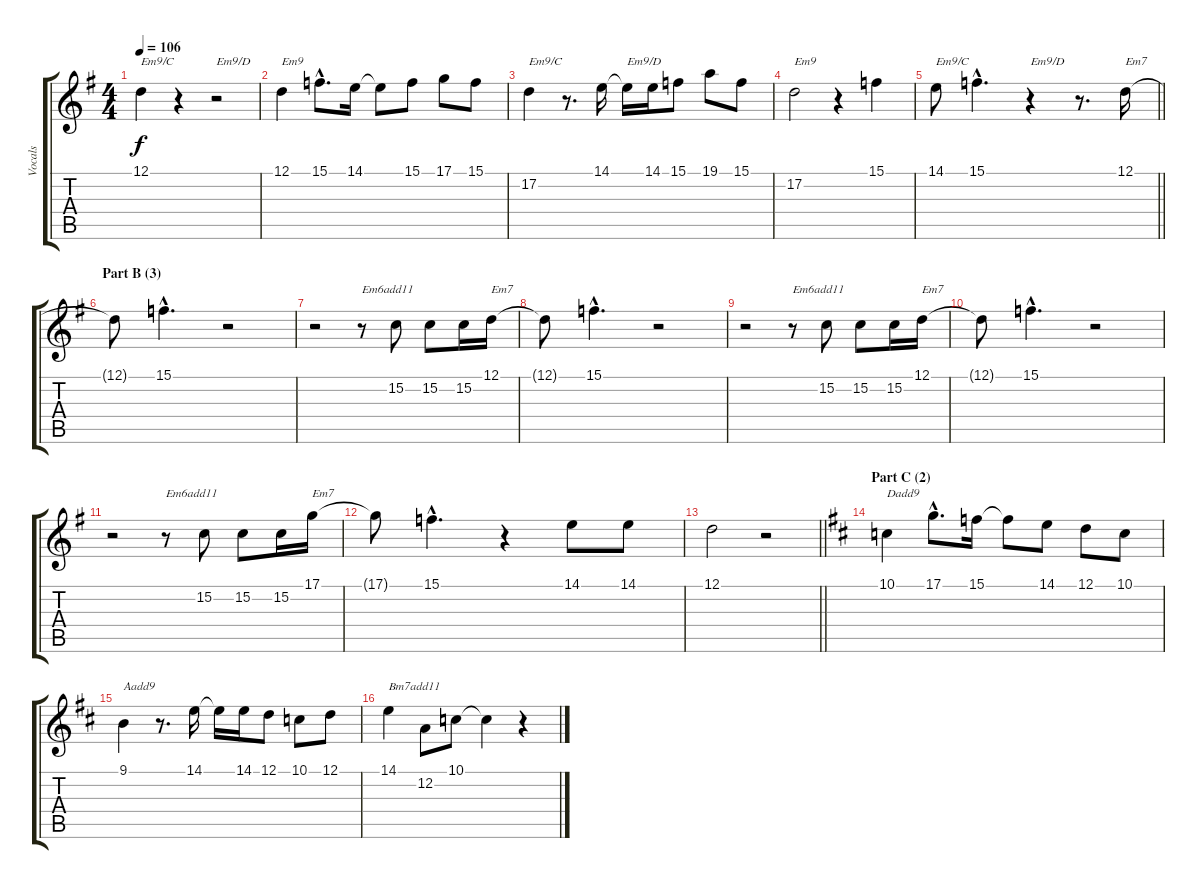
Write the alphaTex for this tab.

\track ("Vocals" "Vocals") {instrument trumpet}
\staff {score tabs}
\tuning (D4 A3 F3 C3 G2 D2) {hide}
\ts (4 4)
\tempo 106
\clef g2
\ks g
12.1{t}.4{txt "Em9/C" dy f} r.4 r.2{txt "Em9/D"} |
12.1.4{txt "Em9"} 15.1{hac}.8{d} 14.1.16 14.1{t}.8 15.1.8 17.1.8 15.1.8 |
17.2.4{txt "Em9/C"} r.8{d} 14.1.16 14.1{t}.16{txt "Em9/D"} 14.1.16 15.1.8 19.1.8 15.1.8 |
17.2.2{txt "Em9"} r.4 15.1.4 |
\barLineRight lightlight
14.1.8{txt "Em9/C"} 15.1{hac}.4{d} r.4{txt "Em9/D"} r.8{d} 12.1.16{txt "Em7"} |
\section ("" "Part B (3)")
12.1{t}.8 15.1{hac}.4{d} r.2 |
r.2 r.8{txt "Em6add11"} 15.2.8 15.2.8 15.2.16 12.1.16{txt "Em7"} |
12.1{t}.8 15.1{hac}.4{d} r.2 |
r.2 r.8{txt "Em6add11"} 15.2.8 15.2.8 15.2.16 12.1.16{txt "Em7"} |
12.1{t}.8 15.1{hac}.4{d} r.2 |
r.2 r.8{txt "Em6add11"} 15.2.8 15.2.8 15.2.16 17.1.16{txt "Em7"} |
17.1{t}.8 15.1{hac}.4{d} r.4 14.1.8 14.1.8 |
\barLineRight lightlight
12.1.2 r.2 |
\section ("" "Part C (2)")
\ks d
10.1.4{txt "Dadd9"} 17.1{hac}.8{d} 15.1.16 15.1{t}.8 14.1.8 12.1.8 10.1.8 |
9.1.4{txt "Aadd9"} r.8{d} 14.1.16 14.1{t}.16 14.1.16 12.1.8 10.1.8 12.1.8 |
14.1.4{txt "Bm7add11"} 12.2.8 10.1.8 10.1{t}.4 r.4
